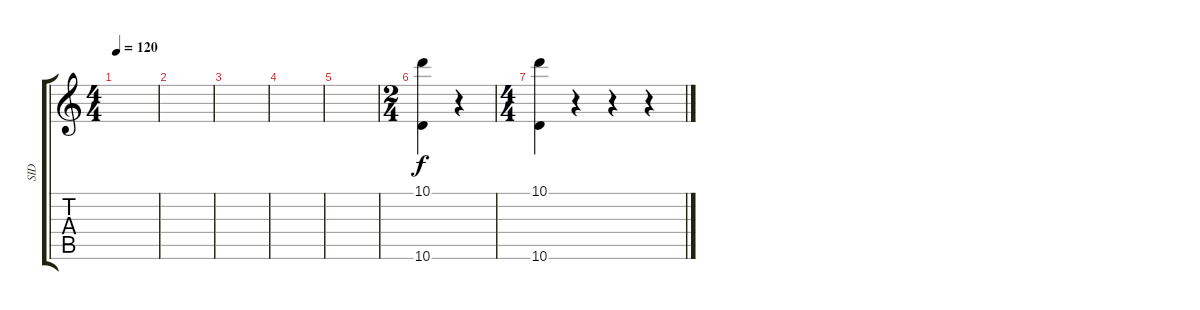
\track ("SID" "SID") {instrument distortionguitar}
\staff {score tabs}
\tuning (E4 B3 G3 D3 A2 E2) {hide}
\ts (4 4)
\tempo 120
\clef g2
\ks c
|
|
|
|
|
\ts (2 4)
(10.1 10.6).4 r.4 |
\ts (4 4)
(10.1 10.6).4 r.4 r.4 r.4
